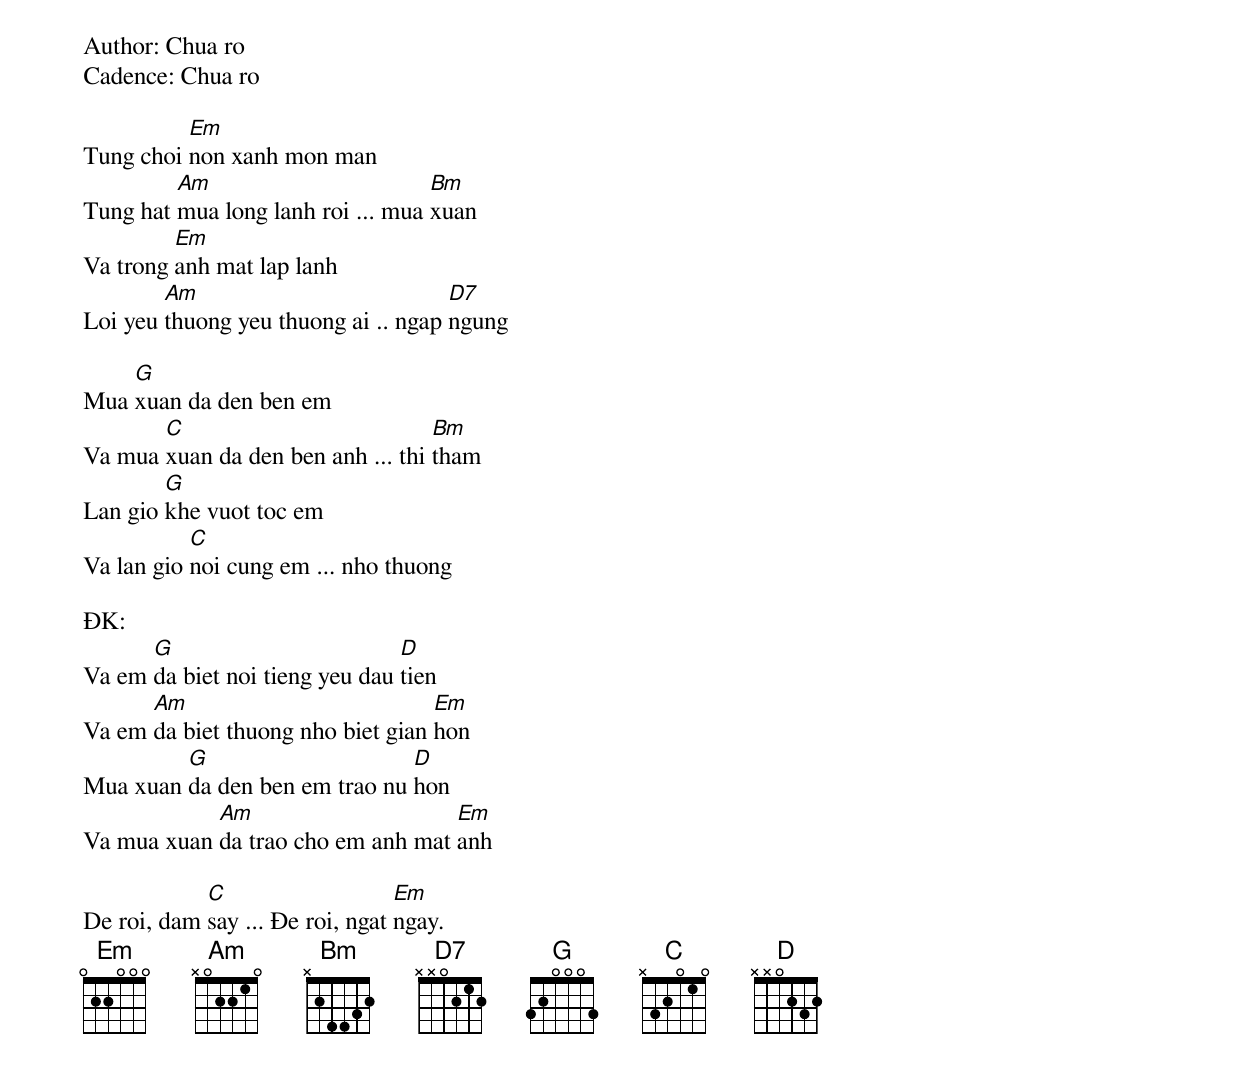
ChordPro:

Author: Chua ro
Cadence: Chua ro

Tung choi [Em]non xanh mon man
Tung hat [Am]mua long lanh roi ... mua [Bm]xuan
Va trong [Em]anh mat lap lanh
Loi yeu [Am]thuong yeu thuong ai .. ngap [D7]ngung

Mua [G]xuan da den ben em
Va mua [C]xuan da den ben anh ... thi [Bm]tham
Lan gio [G]khe vuot toc em
Va lan gio [C]noi cung em ... nho thuong

ÐK:
Va em [G]da biet noi tieng yeu dau [D]tien
Va em [Am]da biet thuong nho biet gian [Em]hon
Mua xuan [G]da den ben em trao nu [D]hon
Va mua xuan [Am]da trao cho em anh mat [Em]anh

De roi, dam [C]say ... Ðe roi, ngat [Em]ngay.
